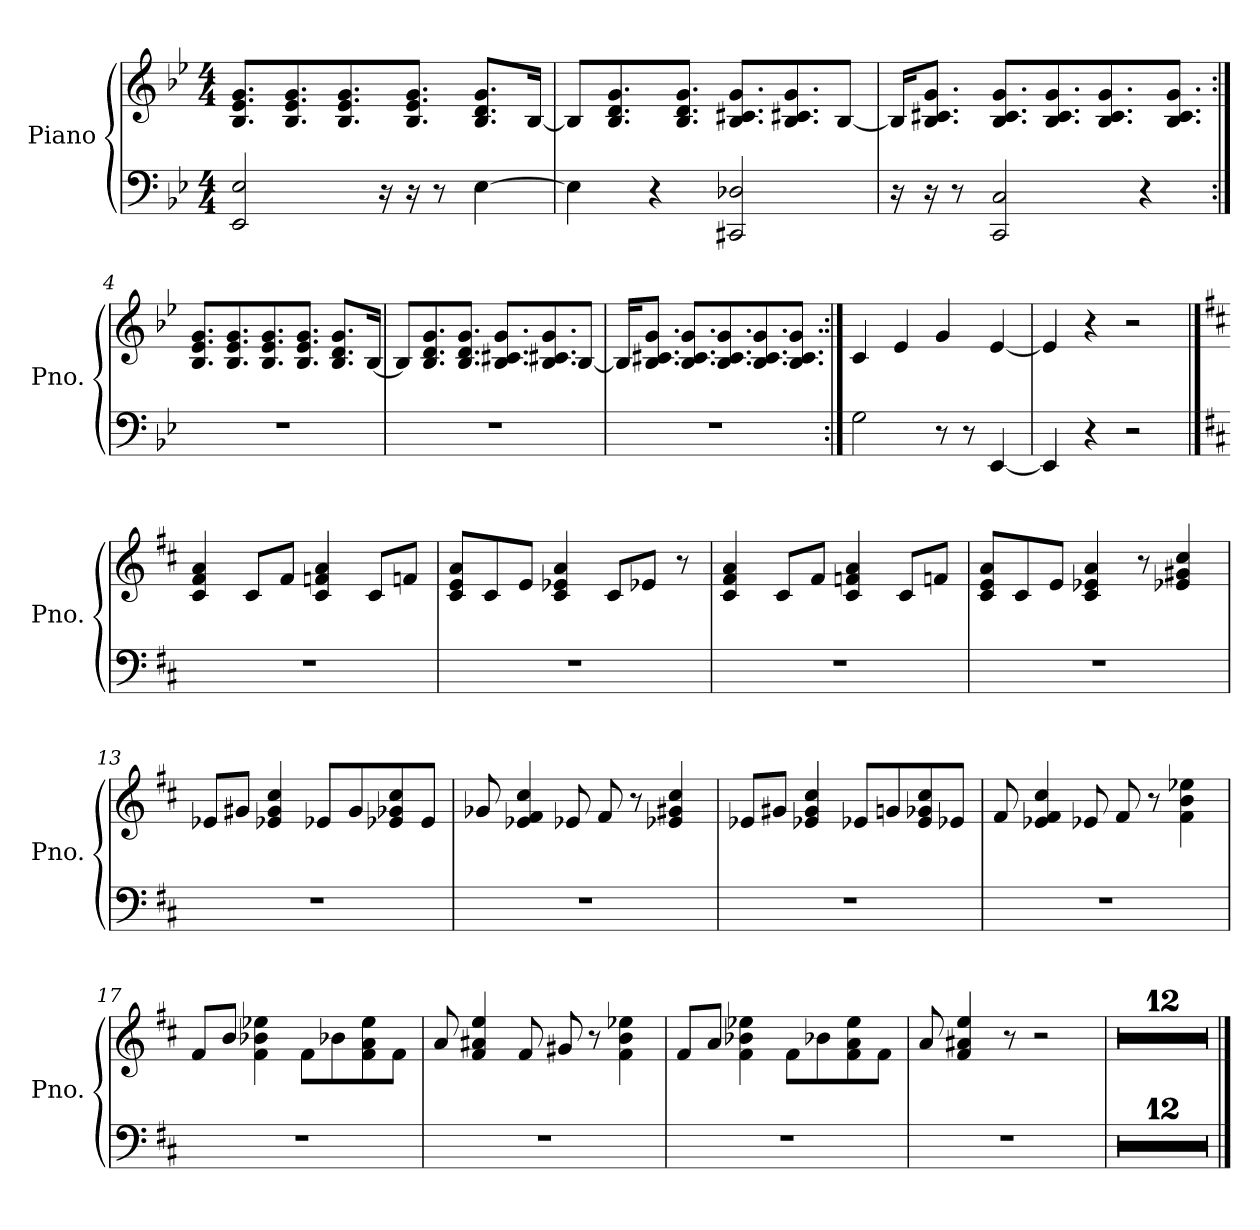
**kern	**kern
*part1	*part1
*staff2	*staff1
*I"Piano	*
*I'Pno.	*
*clefF4	*clefG2
*k[b-e-]	*k[b-e-]
*M4/4	*M4/4
=1	=1
2EE-/ 2E-/	8.B-/ 8.e-/ 8.g/L
.	8.B-/ 8.e-/ 8.g/
.	8.B-/ 8.e-/ 8.g/
16r	.
16r	8.B-/ 8.e-/ 8.g/J
8r	.
[4E-\	8.B-/ 8.d/ 8.g/L
.	[16B-/Jk
=2	=2
4E-\]	8B-/L]
.	8.B-/ 8.d/ 8.g/
4r	.
.	8.B-/ 8.d/ 8.g/J
2CC#X/ 2D-X/	8.B-/ 8.c#X/ 8.g/L
.	8.B-/ 8.c#X/ 8.g/
.	[8B-/J
=3	=3
16r	16B-/KL]
16r	8.B-/ 8.c#X/ 8.g/J
8r	.
2CC/ 2C/	8.B-/ 8.c#/ 8.g/L
.	8.B-/ 8.c#/ 8.g/
.	8.B-/ 8.c#/ 8.g/
4r	.
.	8.B-/ 8.c#/ 8.g/J
!!LO:LB:g=z
=4:|!	=4:|!
1r	8.B-/ 8.e-/ 8.g/L
.	8.B-/ 8.e-/ 8.g/
.	8.B-/ 8.e-/ 8.g/
.	8.B-/ 8.e-/ 8.g/J
.	8.B-/ 8.d/ 8.g/L
.	[16B-/Jk
=5	=5
1r	8B-/L]
.	8.B-/ 8.d/ 8.g/
.	8.B-/ 8.d/ 8.g/J
.	8.B-/ 8.c#X/ 8.g/L
.	8.B-/ 8.c#X/ 8.g/
.	[8B-/J
=6	=6
1r	16B-/KL]
.	8.B-/ 8.c#X/ 8.g/J
.	8.B-/ 8.c#/ 8.g/L
.	8.B-/ 8.c#/ 8.g/
.	8.B-/ 8.c#/ 8.g/
.	8.B-/ 8.c#/ 8.g/J
=7:|!	=7:|!
2G\	4c/
.	4e-/
8r	4g/
8r	.
[4EE-/	[4e-/
!!LO:LB:g=z
=8	=8
4EE-/]	4e-/]
4r	4r
2r	2r
==9	==9
*k[f#c#]	*k[f#c#]
1r	4c#/ 4f#/ 4a/
.	8c#/L
.	8f#/J
.	4c#/ 4fn/ 4a/
.	8c#/L
.	8fn/J
=10	=10
1r	8c#/ 8e/ 8a/L
.	8c#/
.	8e/J
.	4c#/ 4e-X/ 4a/
.	8c#/L
.	8e-X/J
.	8r
=11	=11
1r	4c#/ 4f#/ 4a/
.	8c#/L
.	8f#/J
.	4c#/ 4fn/ 4a/
.	8c#/L
.	8fn/J
=12	=12
1r	8c#/ 8e/ 8a/L
.	8c#/
.	8e/J
.	4c#/ 4e-X/ 4a/
.	8r
.	4e-X/ 4g#X/ 4cc#/
!!LO:LB:g=z
=13	=13
1r	8e-X/L
.	8g#X/J
.	4e-X/ 4g#/ 4cc#/
.	8e-X/L
.	8g#/
.	8e-X/ 8g-X/ 8cc#/
.	8e-/J
=14	=14
1r	8g-X/
.	4e-X/ 4f#/ 4cc#/
.	8e-X/
.	8f#/
.	8r
.	4e-X/ 4g#X/ 4cc#/
=15	=15
1r	8e-X/L
.	8g#X/J
.	4e-X/ 4g#/ 4cc#/
.	8e-X/L
.	8gn/
.	8e-/ 8g-X/ 8cc#/
.	8e-X/J
!!LO:LB:g=z
=16	=16
1r	8f#/
.	4e-X/ 4f#/ 4cc#/
.	8e-X/
.	8f#/
.	8r
.	4f#\ 4b\ 4ee-X\
=17	=17
1r	8f#/L
.	8b/J
.	4f#\ 4b-X\ 4ee-X\
.	8f#\L
.	8b-X\
.	8f#\ 8a\ 8ee-\
.	8f#\J
=18	=18
1r	8a/
.	4f#/ 4a#X/ 4ee/
.	8f#/
.	8g#X/
.	8r
.	4f#\ 4b\ 4ee-X\
=19	=19
1r	8f#/L
.	8a/J
.	4f#\ 4b-X\ 4ee-X\
.	8f#\L
.	8b-X\
.	8f#\ 8a\ 8ee-\
.	8f#\J
=20	=20
1r	8a/
.	4f#/ 4a#X/ 4ee/
.	8r
.	2r
!!LO:PB:g=z
=21	=21
1r	1r
=22	=22
1r	1r
=23	=23
1r	1r
=24	=24
1r	1r
=25	=25
1r	1r
=26	=26
1r	1r
=27	=27
1r	1r
=28	=28
1r	1r
=29	=29
1r	1r
=30	=30
1r	1r
=31	=31
1r	1r
=32	=32
1r	1r
==	==
*-	*-
